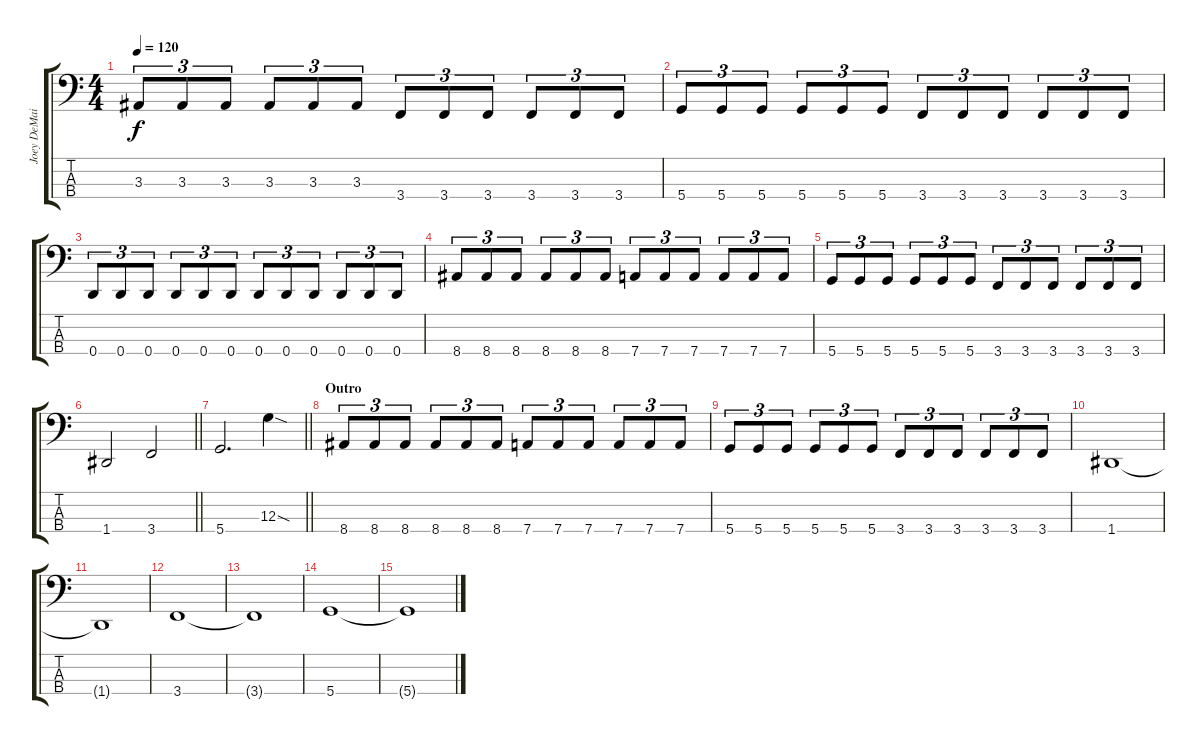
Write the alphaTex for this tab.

\track ("Joey DeMaio" "Joey DeMai") {instrument electricbasspick}
\staff {score tabs}
\tuning (F2 C2 G1 D1) {hide}
\ts (4 4)
\tempo 120
\clef f4
\ks c
3.3.8{tu (3 2) dy f} 3.3.8{tu (3 2)} 3.3.8{tu (3 2)} 3.3.8{tu (3 2)} 3.3.8{tu (3 2)} 3.3.8{tu (3 2)} 3.4.8{tu (3 2)} 3.4.8{tu (3 2)} 3.4.8{tu (3 2)} 3.4.8{tu (3 2)} 3.4.8{tu (3 2)} 3.4.8{tu (3 2)} |
5.4.8{tu (3 2)} 5.4.8{tu (3 2)} 5.4.8{tu (3 2)} 5.4.8{tu (3 2)} 5.4.8{tu (3 2)} 5.4.8{tu (3 2)} 3.4.8{tu (3 2)} 3.4.8{tu (3 2)} 3.4.8{tu (3 2)} 3.4.8{tu (3 2)} 3.4.8{tu (3 2)} 3.4.8{tu (3 2)} |
0.4.8{tu (3 2)} 0.4.8{tu (3 2)} 0.4.8{tu (3 2)} 0.4.8{tu (3 2)} 0.4.8{tu (3 2)} 0.4.8{tu (3 2)} 0.4.8{tu (3 2)} 0.4.8{tu (3 2)} 0.4.8{tu (3 2)} 0.4.8{tu (3 2)} 0.4.8{tu (3 2)} 0.4.8{tu (3 2)} |
8.4.8{tu (3 2)} 8.4.8{tu (3 2)} 8.4.8{tu (3 2)} 8.4.8{tu (3 2)} 8.4.8{tu (3 2)} 8.4.8{tu (3 2)} 7.4.8{tu (3 2)} 7.4.8{tu (3 2)} 7.4.8{tu (3 2)} 7.4.8{tu (3 2)} 7.4.8{tu (3 2)} 7.4.8{tu (3 2)} |
5.4.8{tu (3 2)} 5.4.8{tu (3 2)} 5.4.8{tu (3 2)} 5.4.8{tu (3 2)} 5.4.8{tu (3 2)} 5.4.8{tu (3 2)} 3.4.8{tu (3 2)} 3.4.8{tu (3 2)} 3.4.8{tu (3 2)} 3.4.8{tu (3 2)} 3.4.8{tu (3 2)} 3.4.8{tu (3 2)} |
\barLineRight lightlight
1.4.2 3.4.2 |
\barLineRight lightlight
5.4.2{d} 12.3{sod}.4 |
\section ("" "Outro")
8.4.8{tu (3 2)} 8.4.8{tu (3 2)} 8.4.8{tu (3 2)} 8.4.8{tu (3 2)} 8.4.8{tu (3 2)} 8.4.8{tu (3 2)} 7.4.8{tu (3 2)} 7.4.8{tu (3 2)} 7.4.8{tu (3 2)} 7.4.8{tu (3 2)} 7.4.8{tu (3 2)} 7.4.8{tu (3 2)} |
5.4.8{tu (3 2)} 5.4.8{tu (3 2)} 5.4.8{tu (3 2)} 5.4.8{tu (3 2)} 5.4.8{tu (3 2)} 5.4.8{tu (3 2)} 3.4.8{tu (3 2)} 3.4.8{tu (3 2)} 3.4.8{tu (3 2)} 3.4.8{tu (3 2)} 3.4.8{tu (3 2)} 3.4.8{tu (3 2)} |
1.4.1 |
1.4{t}.1 |
3.4.1 |
3.4{t}.1 |
5.4.1 |
5.4{t}.1
